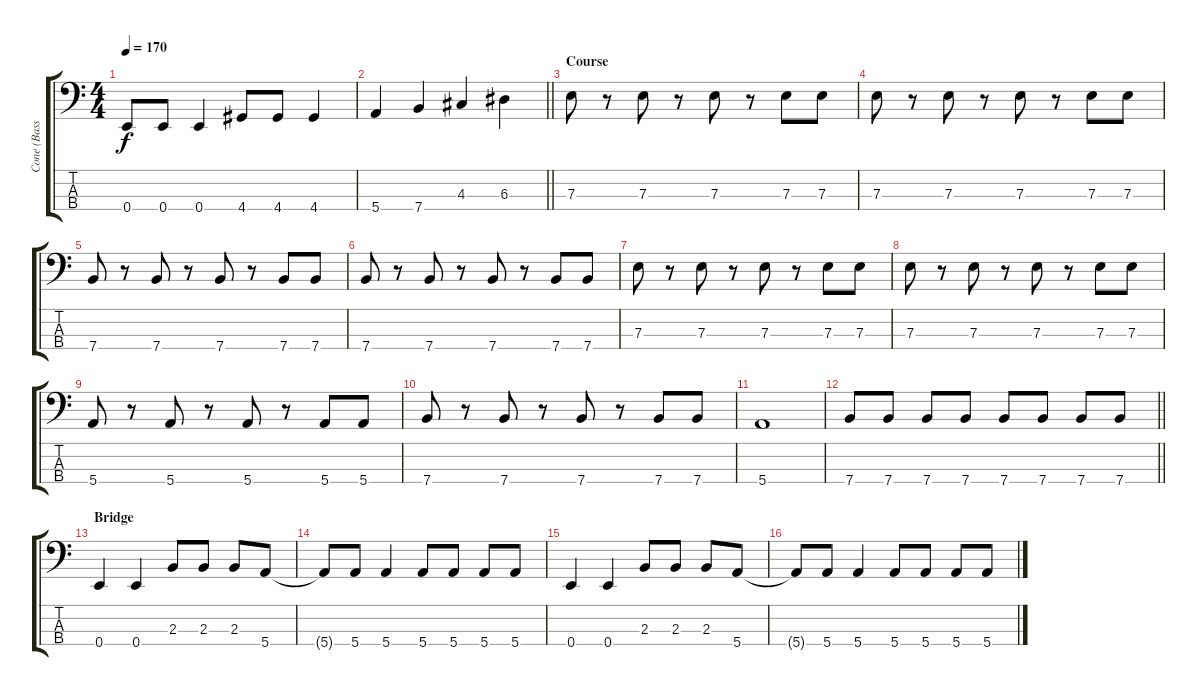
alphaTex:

\track ("Cone (Bass)" "Cone (Bass") {instrument electricbassfinger}
\staff {score tabs}
\tuning (G2 D2 A1 E1) {hide}
\ts (4 4)
\tempo 170
\clef f4
\ks c
0.4.8{dy f} 0.4.8 0.4.4 4.4.8 4.4.8 4.4.4 |
\barLineRight lightlight
5.4.4 7.4.4 4.3.4 6.3.4 |
\section ("" "Course")
7.3.8 r.8 7.3.8 r.8 7.3.8 r.8 7.3.8 7.3.8 |
7.3.8 r.8 7.3.8 r.8 7.3.8 r.8 7.3.8 7.3.8 |
7.4.8 r.8 7.4.8 r.8 7.4.8 r.8 7.4.8 7.4.8 |
7.4.8 r.8 7.4.8 r.8 7.4.8 r.8 7.4.8 7.4.8 |
7.3.8 r.8 7.3.8 r.8 7.3.8 r.8 7.3.8 7.3.8 |
7.3.8 r.8 7.3.8 r.8 7.3.8 r.8 7.3.8 7.3.8 |
5.4.8 r.8 5.4.8 r.8 5.4.8 r.8 5.4.8 5.4.8 |
7.4.8 r.8 7.4.8 r.8 7.4.8 r.8 7.4.8 7.4.8 |
5.4.1 |
\barLineRight lightlight
7.4.8 7.4.8 7.4.8 7.4.8 7.4.8 7.4.8 7.4.8 7.4.8 |
\section ("" "Bridge")
0.4.4 0.4.4 2.3.8 2.3.8 2.3.8 5.4.8 |
5.4{t}.8 5.4.8 5.4.4 5.4.8 5.4.8 5.4.8 5.4.8 |
0.4.4 0.4.4 2.3.8 2.3.8 2.3.8 5.4.8 |
5.4{t}.8 5.4.8 5.4.4 5.4.8 5.4.8 5.4.8 5.4.8
